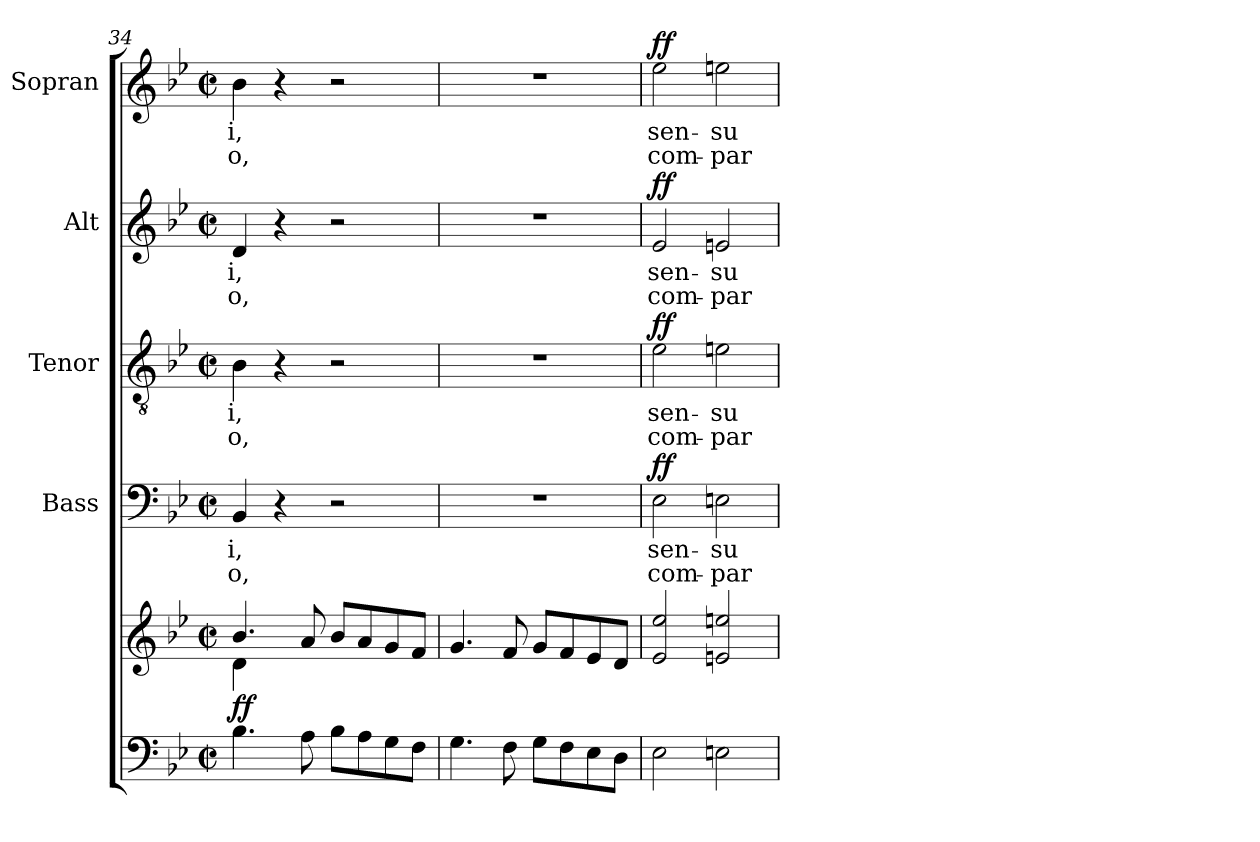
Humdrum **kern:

**kern	**kern	**dynam	**kern	**text	**text	**dynam	**kern	**text	**text	**dynam	**kern	**text	**text	**dynam	**kern	**text	**text	**dynam
*part5	*part5	*part5	*part4	*part4	*part4	*part4	*part3	*part3	*part3	*part3	*part2	*part2	*part2	*part2	*part1	*part1	*part1	*part1
*staff6	*staff5	*staff5/6	*staff4	*staff4	*staff4	*staff4	*staff3	*staff3	*staff3	*staff3	*staff2	*staff2	*staff2	*staff2	*staff1	*staff1	*staff1	*staff1
*	*	*	*I"Bass	*	*	*	*I"Tenor	*	*	*	*I"Alt	*	*	*	*I"Sopran	*	*	*
*	*	*	*I'B.	*	*	*	*I'T.	*	*	*	*I'A.	*	*	*	*I'S.	*	*	*
*clefF4	*clefG2	*	*clefF4	*	*	*	*clefGv2	*	*	*	*clefG2	*	*	*	*clefG2	*	*	*
*k[b-e-]	*k[b-e-]	*	*k[b-e-]	*	*	*	*k[b-e-]	*	*	*	*k[b-e-]	*	*	*	*k[b-e-]	*	*	*
*B-:	*B-:	*	*B-:	*	*	*	*B-:	*	*	*	*B-:	*	*	*	*B-:	*	*	*
*M2/2	*M2/2	*	*M2/2	*	*	*	*M2/2	*	*	*	*M2/2	*	*	*	*M2/2	*	*	*
*met(c|)	*met(c|)	*	*met(c|)	*	*	*	*met(c|)	*	*	*	*met(c|)	*	*	*	*met(c|)	*	*	*
=34	=34	=34	=34	=34	=34	=34	=34	=34	=34	=34	=34	=34	=34	=34	=34	=34	=34	=34
*	*^	*	*	*	*	*	*	*	*	*	*	*	*	*	*	*	*	*
!	!	!	!LO:DY:b	!	!LO:LY:b	!LO:LY:b	!	!	!LO:LY:b	!LO:LY:b	!	!	!LO:LY:b	!LO:LY:b	!	!	!LO:LY:b	!LO:LY:b	!
4.B-\	4.b-/	4d\	ff	4BB-/	-i,	-o,	.	4B-\	-i,	-o,	.	4d/	-i,	-o,	.	4b-\	-i,	-o,	.
.	.	2.ryy	.	4r	.	.	.	4r	.	.	.	4r	.	.	.	4r	.	.	.
8A\	8a/	.	.	.	.	.	.	.	.	.	.	.	.	.	.	.	.	.	.
8B-\L	8b-/L	.	.	2r	.	.	.	2r	.	.	.	2r	.	.	.	2r	.	.	.
8A\	8a/	.	.	.	.	.	.	.	.	.	.	.	.	.	.	.	.	.	.
8G\	8g/	.	.	.	.	.	.	.	.	.	.	.	.	.	.	.	.	.	.
8F\J	8f/J	.	.	.	.	.	.	.	.	.	.	.	.	.	.	.	.	.	.
*	*v	*v	*	*	*	*	*	*	*	*	*	*	*	*	*	*	*	*	*
=35	=35	=35	=35	=35	=35	=35	=35	=35	=35	=35	=35	=35	=35	=35	=35	=35	=35	=35
4.G\	4.g/	.	1r	.	.	.	1r	.	.	.	1r	.	.	.	1r	.	.	.
8F\	8f/	.	.	.	.	.	.	.	.	.	.	.	.	.	.	.	.	.
8G\L	8g/L	.	.	.	.	.	.	.	.	.	.	.	.	.	.	.	.	.
8F\	8f/	.	.	.	.	.	.	.	.	.	.	.	.	.	.	.	.	.
8E-\	8e-/	.	.	.	.	.	.	.	.	.	.	.	.	.	.	.	.	.
8D\J	8d/J	.	.	.	.	.	.	.	.	.	.	.	.	.	.	.	.	.
=36	=36	=36	=36	=36	=36	=36	=36	=36	=36	=36	=36	=36	=36	=36	=36	=36	=36	=36
!	!	!	!	!LO:LY:b	!LO:LY:b	!LO:DY:a	!	!LO:LY:b	!LO:LY:b	!LO:DY:a	!	!LO:LY:b	!LO:LY:b	!LO:DY:a	!	!LO:LY:b	!LO:LY:b	!LO:DY:a
2E-\	2e-/ 2ee-/	.	2E-\	sen-	com-	ff	2e-\	sen-	com-	ff	2e-/	sen-	com-	ff	2ee-\	sen-	com-	ff
!	!	!	!	!LO:LY:b	!LO:LY:b	!	!	!LO:LY:b	!LO:LY:b	!	!	!LO:LY:b	!LO:LY:b	!	!	!LO:LY:b	!LO:LY:b	!
2En\	2en/ 2een/	.	2En\	-su-	-par	.	2en\	-su-	-par	.	2en/	-su-	-par	.	2een\	-su-	-par	.
=	=	=	=	=	=	=	=	=	=	=	=	=	=	=	=	=	=	=
*-	*-	*-	*-	*-	*-	*-	*-	*-	*-	*-	*-	*-	*-	*-	*-	*-	*-	*-
